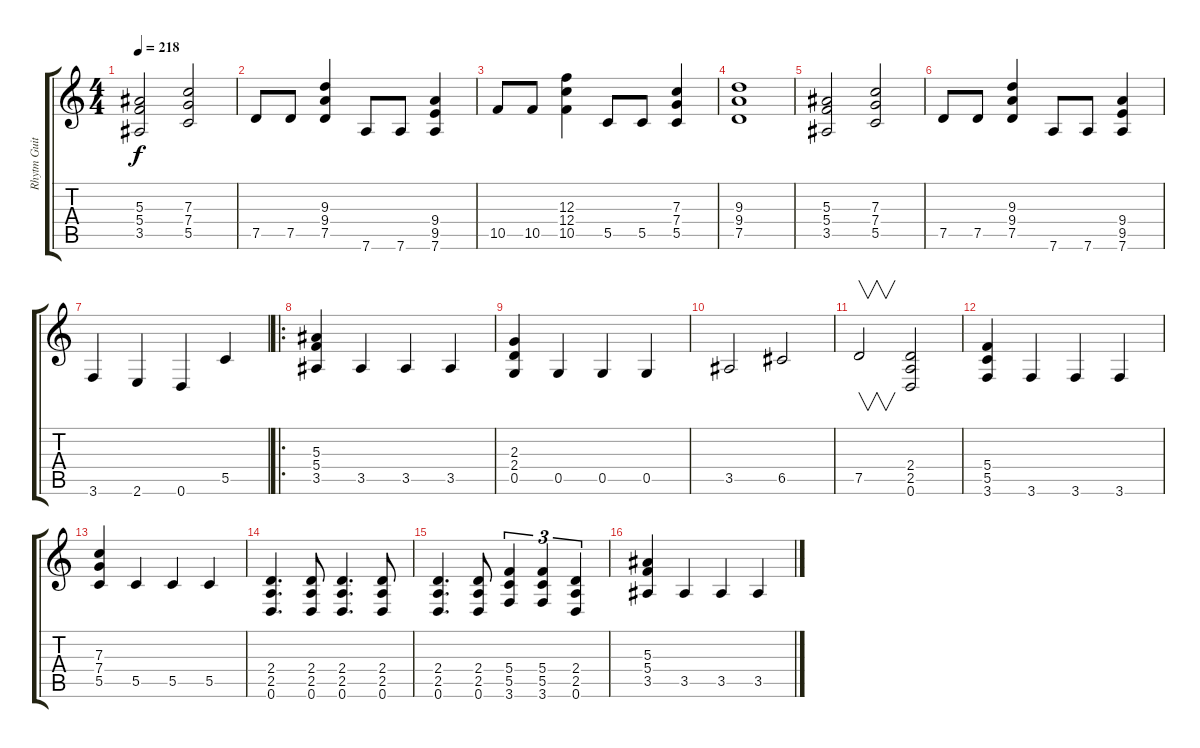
\track ("Rhytm Guitar" "Rhytm Guit") {instrument distortionguitar}
\staff {score tabs}
\tuning (D4 A3 F3 C3 G2 D2) {hide}
\ts (4 4)
\tempo 218
\clef g2
\ks c
(5.3 5.4 3.5).2{dy f} (7.3 7.4 5.5).2 |
7.5.8 7.5.8 (9.3 9.4 7.5).4 7.6.8 7.6.8 (9.4 9.5 7.6).4 |
10.5.8 10.5.8 (12.3 12.4 10.5).4 5.5.8 5.5.8 (7.3 7.4 5.5).4 |
(9.3 9.4 7.5).1 |
(5.3 5.4 3.5).2 (7.3 7.4 5.5).2 |
7.5.8 7.5.8 (9.3 9.4 7.5).4 7.6.8 7.6.8 (9.4 9.5 7.6).4 |
3.6.4 2.6.4 0.6.4 5.5.4 |
\ro
(5.3 5.4 3.5).4 3.5.4 3.5.4 3.5.4 |
(2.3 2.4 0.5).4 0.5.4 0.5.4 0.5.4 |
3.5.2 6.5.2 |
7.5.2{v} (2.4 2.5 0.6).2 |
(5.4 5.5 3.6).4 3.6.4 3.6.4 3.6.4 |
(7.3 7.4 5.5).4 5.5.4 5.5.4 5.5.4 |
(2.4 2.5 0.6).4{d} (2.4 2.5 0.6).8 (2.4 2.5 0.6).4{d} (2.4 2.5 0.6).8 |
(2.4 2.5 0.6).4{d} (2.4 2.5 0.6).8 (5.4 5.5 3.6).4{tu (3 2)} (5.4 5.5 3.6).4{tu (3 2)} (2.4 2.5 0.6).4{tu (3 2)} |
(5.3 5.4 3.5).4 3.5.4 3.5.4 3.5.4
